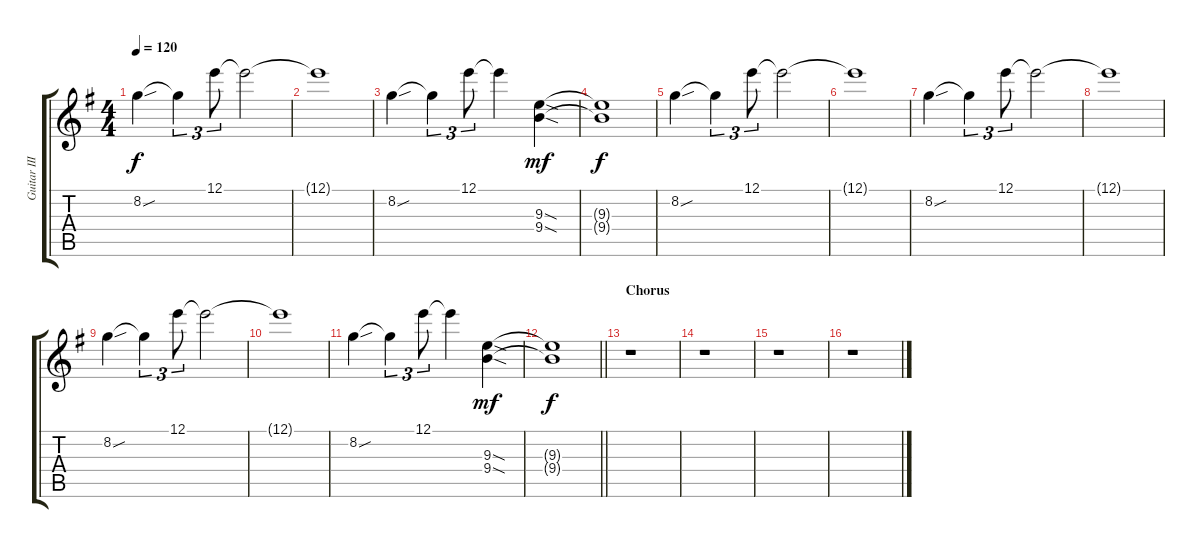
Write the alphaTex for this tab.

\track ("Guitar III" "Guitar III") {instrument distortionguitar}
\staff {score tabs}
\tuning (E4 B3 G3 D3 A2 E2) {hide}
\ts (4 4)
\tempo 120
\clef g2
\ks eminor
8.2{sou}.4{dy f} 8.2{t}.4{tu (3 2)} 12.1.8{tu (3 2)} 12.1{t}.2 |
12.1{t}.1 |
8.2{sou}.4 8.2{t}.4{tu (3 2)} 12.1.8{tu (3 2)} 12.1{t}.4 (9.3{sod} 9.4{sod}).4{dy mf} |
(9.3{t} 9.4{t}).1{dy f} |
8.2{sou}.4 8.2{t}.4{tu (3 2)} 12.1.8{tu (3 2)} 12.1{t}.2 |
12.1{t}.1 |
8.2{sou}.4 8.2{t}.4{tu (3 2)} 12.1.8{tu (3 2)} 12.1{t}.2 |
12.1{t}.1 |
8.2{sou}.4 8.2{t}.4{tu (3 2)} 12.1.8{tu (3 2)} 12.1{t}.2 |
12.1{t}.1 |
8.2{sou}.4 8.2{t}.4{tu (3 2)} 12.1.8{tu (3 2)} 12.1{t}.4 (9.3{sod} 9.4{sod}).4{dy mf} |
\barLineRight lightlight
(9.3{t} 9.4{t}).1{dy f} |
\section ("" "Chorus")
r.1 |
r.1 |
r.1 |
r.1
